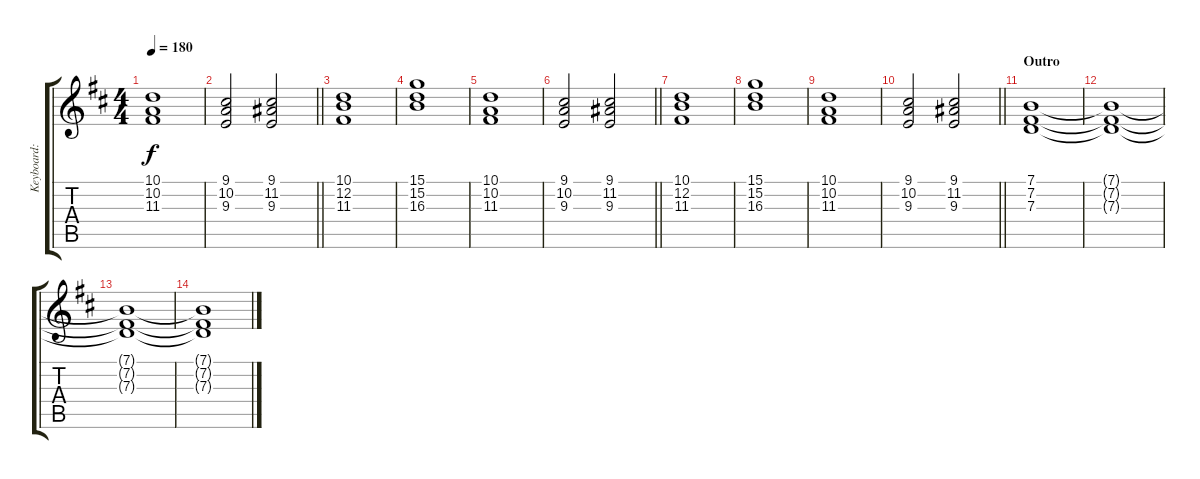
\track ("Keyboard: Juha Mäenpää" "Keyboard: ") {instrument stringensemble1}
\staff {score tabs}
\tuning (E4 B3 G3 D3 A2 E2) {hide}
\ts (4 4)
\tempo 180
\clef g2
\ks bminor
(10.1 10.2 11.3).1{dy f} |
\barLineRight lightlight
(9.1 10.2 9.3).2 (9.1 11.2 9.3).2 |
(10.1 12.2 11.3).1 |
(15.1 15.2 16.3).1 |
(10.1 10.2 11.3).1 |
\barLineRight lightlight
(9.1 10.2 9.3).2 (9.1 11.2 9.3).2 |
(10.1 12.2 11.3).1 |
(15.1 15.2 16.3).1 |
(10.1 10.2 11.3).1 |
\barLineRight lightlight
(9.1 10.2 9.3).2 (9.1 11.2 9.3).2 |
\section ("" "Outro")
(7.1 7.2 7.3).1 |
(7.1{t} 7.2{t} 7.3{t}).1 |
(7.1{t} 7.2{t} 7.3{t}).1 |
(7.1{t} 7.2{t} 7.3{t}).1
